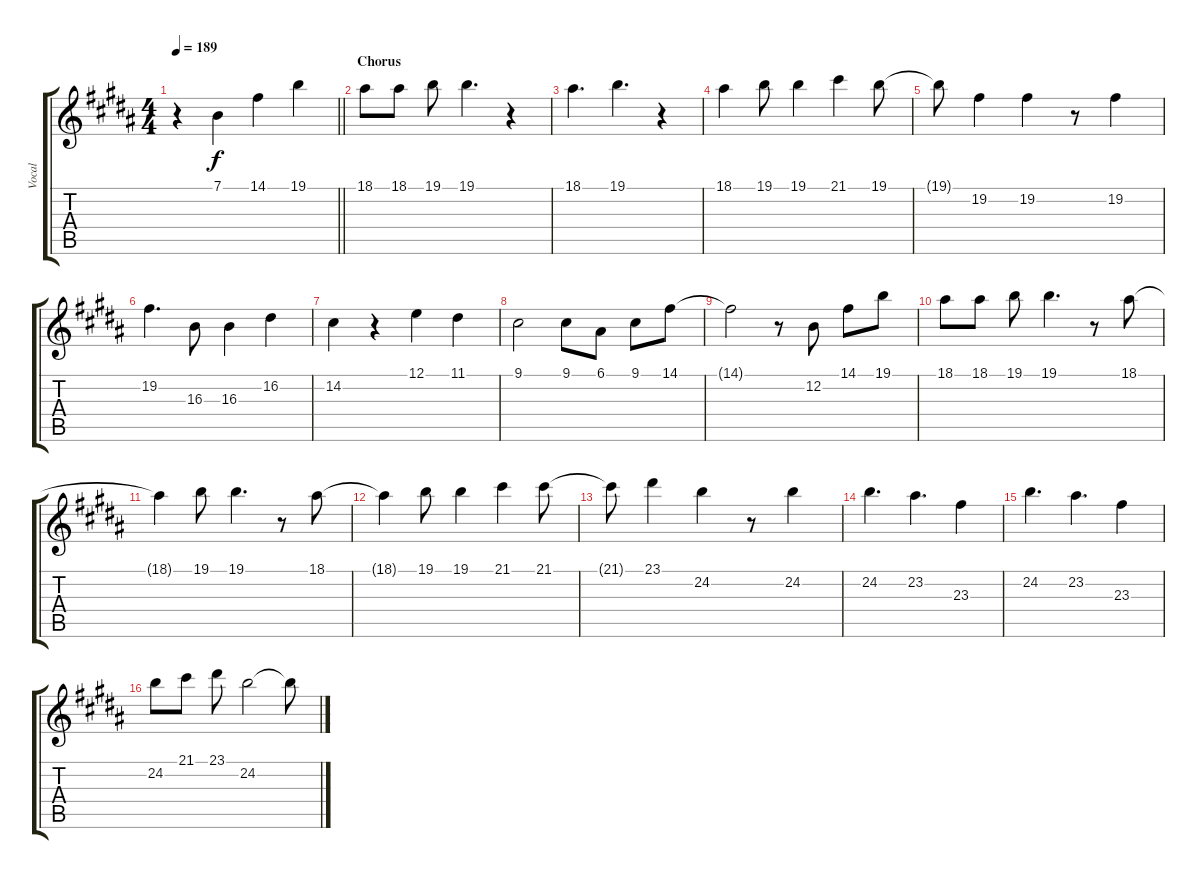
\track ("Vocal" "Vocal") {instrument oboe}
\staff {score tabs}
\tuning (E4 B3 G3 D3 A2 E2) {hide}
\ts (4 4)
\tempo 189
\clef g2
\barLineRight lightlight
\ks b
r.4{dy f} 7.1.4 14.1.4 19.1.4 |
\section ("" "Chorus")
18.1.8 18.1.8 19.1.8 19.1.4{d} r.4 |
18.1.4{d} 19.1.4{d} r.4 |
18.1.4 19.1.8 19.1.4 21.1.4 19.1.8 |
19.1{t}.8 19.2.4 19.2.4 r.8 19.2.4 |
19.2.4{d} 16.3.8 16.3.4 16.2.4 |
14.2.4 r.4 12.1.4 11.1.4 |
9.1.2 9.1.8 6.1.8 9.1.8 14.1.8 |
14.1{t}.2 r.8 12.2.8 14.1.8 19.1.8 |
18.1.8 18.1.8 19.1.8 19.1.4{d} r.8 18.1.8 |
18.1{t}.4 19.1.8 19.1.4{d} r.8 18.1.8 |
18.1{t}.4 19.1.8 19.1.4 21.1.4 21.1.8 |
21.1{t}.8 23.1.4 24.2.4 r.8 24.2.4 |
24.2.4{d} 23.2.4{d} 23.3.4 |
24.2.4{d} 23.2.4{d} 23.3.4 |
24.2.8 21.1.8 23.1.8 24.2.2 24.2{t}.8
